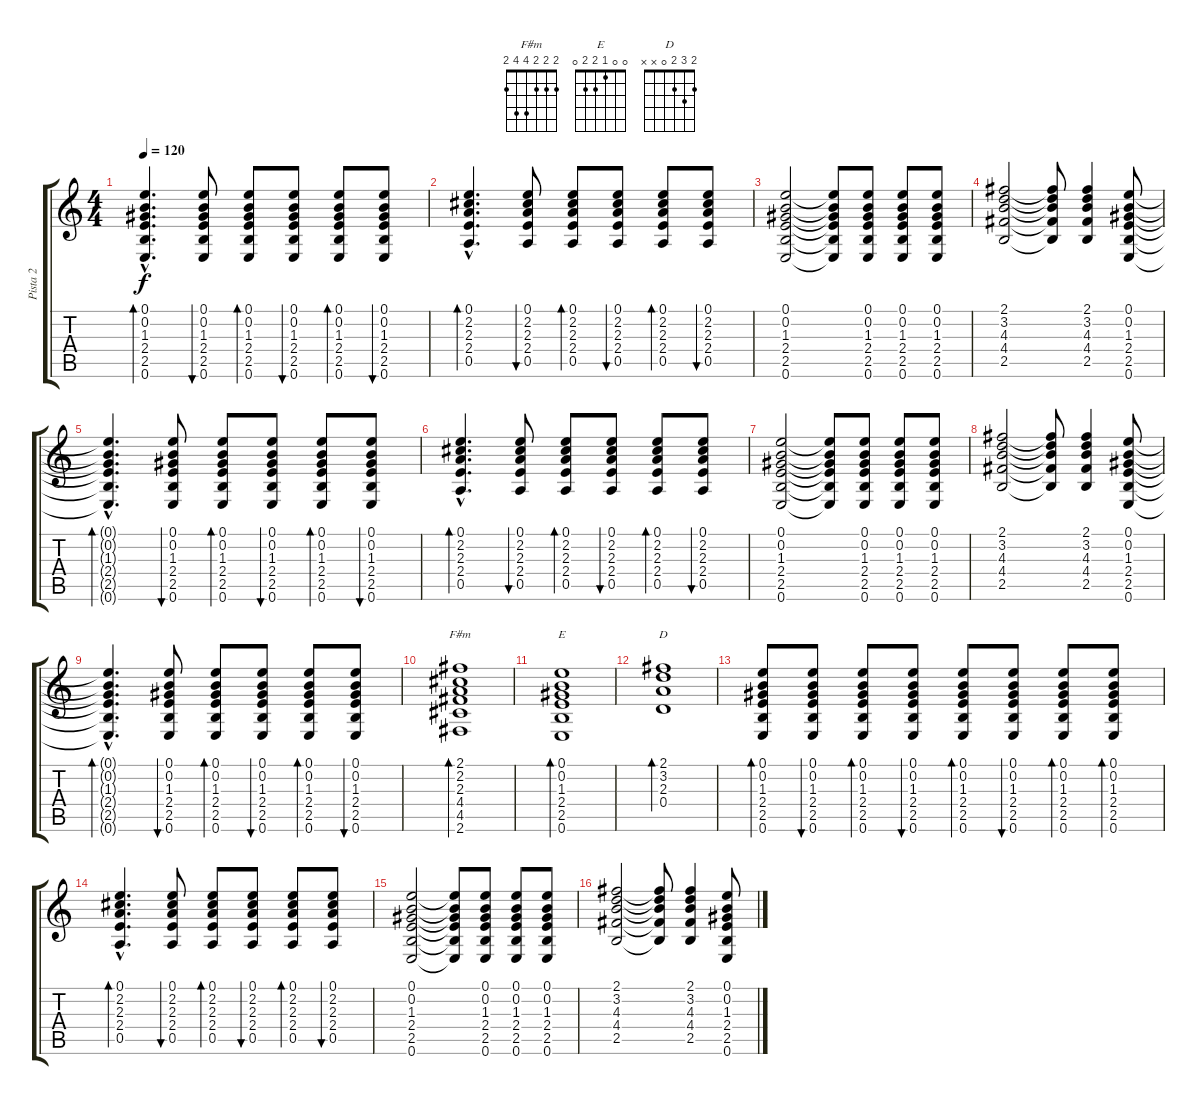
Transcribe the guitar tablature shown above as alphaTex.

\track ("Pista 2" "Pista 2") {instrument acousticguitarnylon}
\staff {score tabs}
\tuning (E4 B3 G3 D3 A2 E2) {hide}
\chord ("F#m" 2 2 2 4 4 2)
\chord ("E" 0 0 1 2 2 0)
\chord ("D" 2 3 2 0 x x)
\ts (4 4)
\tempo 120
\clef g2
\ks c
(0.1{hac t} 0.2{hac t} 1.3{hac t} 2.4{hac t} 2.5{hac t} 0.6{hac t}).4{d bd 60 dy f} (0.1 0.2 1.3 2.4 2.5 0.6).8{bu 60} (0.1 0.2 1.3 2.4 2.5 0.6).8{bd 60} (0.1 0.2 1.3 2.4 2.5 0.6).8{bu 60} (0.1 0.2 1.3 2.4 2.5 0.6).8{bd 60} (0.1 0.2 1.3 2.4 2.5 0.6).8{bu 60} |
(0.1{hac} 2.2{hac} 2.3{hac} 2.4{hac} 0.5{hac}).4{d bd 60} (0.1 2.2 2.3 2.4 0.5).8{bu 60} (0.1 2.2 2.3 2.4 0.5).8{bd 60} (0.1 2.2 2.3 2.4 0.5).8{bu 60} (0.1 2.2 2.3 2.4 0.5).8{bd 60} (0.1 2.2 2.3 2.4 0.5).8{bu 60} |
(0.1 0.2 1.3 2.4 2.5 0.6).2 (0.1{t} 0.2{t} 1.3{t} 2.4{t} 2.5{t} 0.6{t}).8 (0.1 0.2 1.3 2.4 2.5 0.6).8 (0.1 0.2 1.3 2.4 2.5 0.6).8 (0.1 0.2 1.3 2.4 2.5 0.6).8 |
(2.1 3.2 4.3 4.4 2.5).2 (2.1{t} 3.2{t} 4.3{t} 4.4{t} 2.5{t}).8 (2.1 3.2 4.3 4.4 2.5).4 (0.1 0.2 1.3 2.4 2.5 0.6).8 |
(0.1{hac t} 0.2{hac t} 1.3{hac t} 2.4{hac t} 2.5{hac t} 0.6{hac t}).4{d bd 60} (0.1 0.2 1.3 2.4 2.5 0.6).8{bu 60} (0.1 0.2 1.3 2.4 2.5 0.6).8{bd 60} (0.1 0.2 1.3 2.4 2.5 0.6).8{bu 60} (0.1 0.2 1.3 2.4 2.5 0.6).8{bd 60} (0.1 0.2 1.3 2.4 2.5 0.6).8{bu 60} |
(0.1{hac} 2.2{hac} 2.3{hac} 2.4{hac} 0.5{hac}).4{d bd 60} (0.1 2.2 2.3 2.4 0.5).8{bu 60} (0.1 2.2 2.3 2.4 0.5).8{bd 60} (0.1 2.2 2.3 2.4 0.5).8{bu 60} (0.1 2.2 2.3 2.4 0.5).8{bd 60} (0.1 2.2 2.3 2.4 0.5).8{bu 60} |
(0.1 0.2 1.3 2.4 2.5 0.6).2 (0.1{t} 0.2{t} 1.3{t} 2.4{t} 2.5{t} 0.6{t}).8 (0.1 0.2 1.3 2.4 2.5 0.6).8 (0.1 0.2 1.3 2.4 2.5 0.6).8 (0.1 0.2 1.3 2.4 2.5 0.6).8 |
(2.1 3.2 4.3 4.4 2.5).2 (2.1{t} 3.2{t} 4.3{t} 4.4{t} 2.5{t}).8 (2.1 3.2 4.3 4.4 2.5).4 (0.1 0.2 1.3 2.4 2.5 0.6).8 |
(0.1{hac t} 0.2{hac t} 1.3{hac t} 2.4{hac t} 2.5{hac t} 0.6{hac t}).4{d bd 60} (0.1 0.2 1.3 2.4 2.5 0.6).8{bu 60} (0.1 0.2 1.3 2.4 2.5 0.6).8{bd 60} (0.1 0.2 1.3 2.4 2.5 0.6).8{bu 60} (0.1 0.2 1.3 2.4 2.5 0.6).8{bd 60} (0.1 0.2 1.3 2.4 2.5 0.6).8{bu 60} |
(2.1 2.2 2.3 4.4 4.5 2.6).1{bd 240 ch "F#m"} |
(0.1 0.2 1.3 2.4 2.5 0.6).1{bd 240 ch "E"} |
(2.1 3.2 2.3 0.4).1{bd 240 ch "D"} |
(0.1 0.2 1.3 2.4 2.5 0.6).8{bd 30} (0.1 0.2 1.3 2.4 2.5 0.6).8{bu 30} (0.1 0.2 1.3 2.4 2.5 0.6).8{bd 30} (0.1 0.2 1.3 2.4 2.5 0.6).8{bu 30} (0.1 0.2 1.3 2.4 2.5 0.6).8{bd 30} (0.1 0.2 1.3 2.4 2.5 0.6).8{bu 30} (0.1 0.2 1.3 2.4 2.5 0.6).8{bd 30} (0.1 0.2 1.3 2.4 2.5 0.6).8{bd 30} |
(0.1{hac} 2.2{hac} 2.3{hac} 2.4{hac} 0.5{hac}).4{d bd 60} (0.1 2.2 2.3 2.4 0.5).8{bu 60} (0.1 2.2 2.3 2.4 0.5).8{bd 60} (0.1 2.2 2.3 2.4 0.5).8{bu 60} (0.1 2.2 2.3 2.4 0.5).8{bd 60} (0.1 2.2 2.3 2.4 0.5).8{bu 60} |
(0.1 0.2 1.3 2.4 2.5 0.6).2 (0.1{t} 0.2{t} 1.3{t} 2.4{t} 2.5{t} 0.6{t}).8 (0.1 0.2 1.3 2.4 2.5 0.6).8 (0.1 0.2 1.3 2.4 2.5 0.6).8 (0.1 0.2 1.3 2.4 2.5 0.6).8 |
(2.1 3.2 4.3 4.4 2.5).2 (2.1{t} 3.2{t} 4.3{t} 4.4{t} 2.5{t}).8 (2.1 3.2 4.3 4.4 2.5).4 (0.1 0.2 1.3 2.4 2.5 0.6).8
